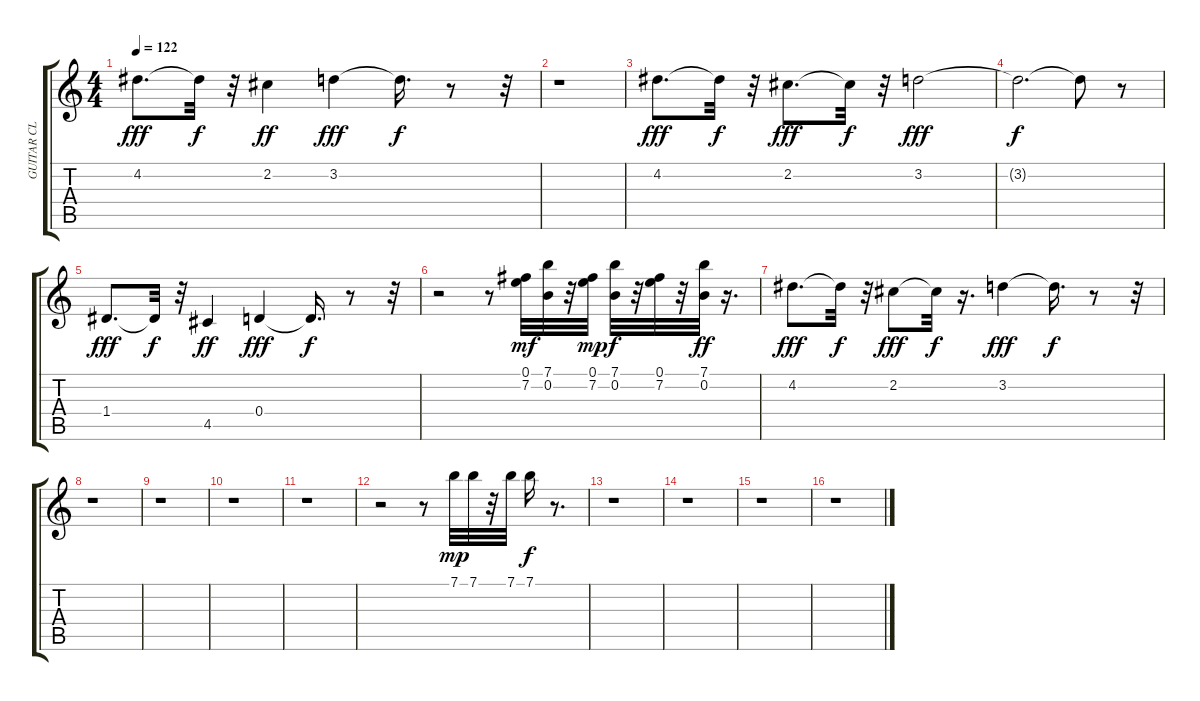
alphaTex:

\track ("GUITAR CL" "GUITAR CL") {instrument slapbass2}
\staff {score tabs}
\tuning (E4 B3 G3 D3 A2 E2) {hide}
\ts (4 4)
\tempo 122
\clef g2
\ks c
4.2.8{d dy fff} 4.2{t}.32{dy f} r.32 2.2.4{dy ff} 3.2.4{dy fff} 3.2{t}.16{d dy f} r.8 r.32 |
r.1 |
4.2.8{d dy fff} 4.2{t}.32{dy f} r.32 2.2.8{d dy fff} 2.2{t}.32{dy f} r.32 3.2.2{dy fff} |
3.2{t}.2{d dy f} 3.2{t}.8 r.8 |
1.4.8{d dy fff} 1.4{t}.32{dy f} r.32 4.5.4{dy ff} 0.4.4{dy fff} 0.4{t}.16{d dy f} r.8 r.32 |
r.2 r.8 (0.1 7.2).32{dy mf} (7.1 0.2).32 r.32 (0.1 7.2).32{dy mp} (7.1 0.2).32{dy f} r.32 (0.1 7.2).32 r.32 (7.1 0.2).32{dy ff} r.16{d} |
4.2.8{d dy fff} 4.2{t}.32{dy f} r.32 2.2.8{dy fff} 2.2{t}.32{dy f} r.16{d} 3.2.4{dy fff} 3.2{t}.16{d dy f} r.8 r.32 |
r.1 |
r.1 |
r.1 |
r.1 |
r.2 r.8 7.1.32{dy mp} 7.1.32 r.32 7.1.32 7.1.16{dy f} r.8{d} |
r.1 |
r.1 |
r.1 |
r.1
